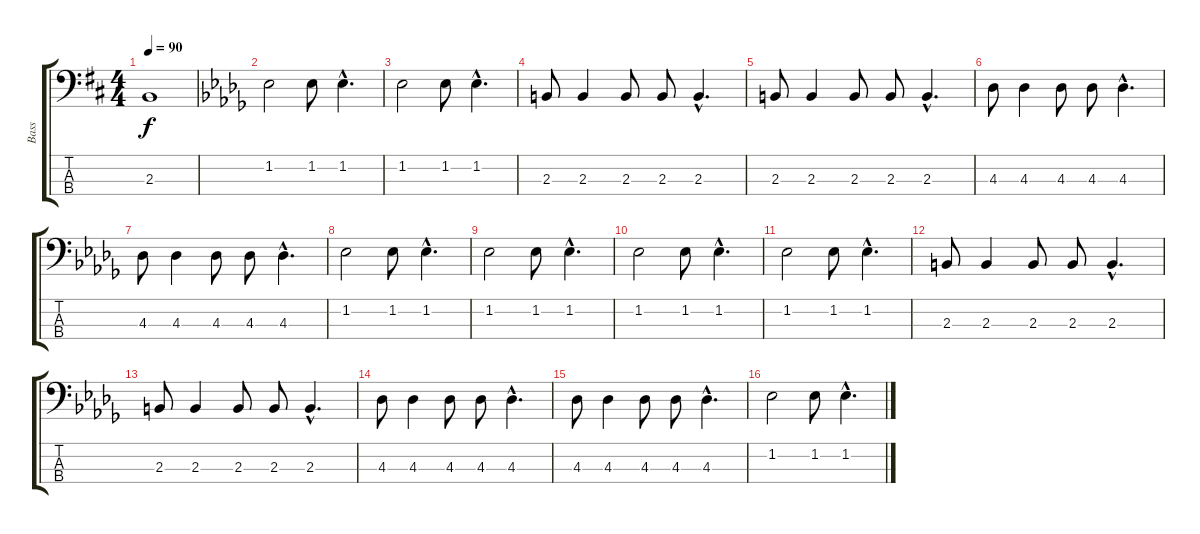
\track ("Bass" "Bass") {instrument fretlessbass}
\staff {score tabs}
\tuning (G2 D2 A1 E1) {hide}
\ts (4 4)
\tempo 90
\clef f4
\ks d
2.3{t}.1{dy f} |
\ks db
1.2.2 1.2.8 1.2{hac}.4{d} |
1.2.2 1.2.8 1.2{hac}.4{d} |
2.3.8 2.3.4 2.3.8 2.3.8 2.3{hac}.4{d} |
2.3.8 2.3.4 2.3.8 2.3.8 2.3{hac}.4{d} |
4.3.8 4.3.4 4.3.8 4.3.8 4.3{hac}.4{d} |
4.3.8 4.3.4 4.3.8 4.3.8 4.3{hac}.4{d} |
1.2.2 1.2.8 1.2{hac}.4{d} |
1.2.2 1.2.8 1.2{hac}.4{d} |
1.2.2 1.2.8 1.2{hac}.4{d} |
1.2.2 1.2.8 1.2{hac}.4{d} |
2.3.8 2.3.4 2.3.8 2.3.8 2.3{hac}.4{d} |
2.3.8 2.3.4 2.3.8 2.3.8 2.3{hac}.4{d} |
4.3.8 4.3.4 4.3.8 4.3.8 4.3{hac}.4{d} |
4.3.8 4.3.4 4.3.8 4.3.8 4.3{hac}.4{d} |
1.2.2 1.2.8 1.2{hac}.4{d}
